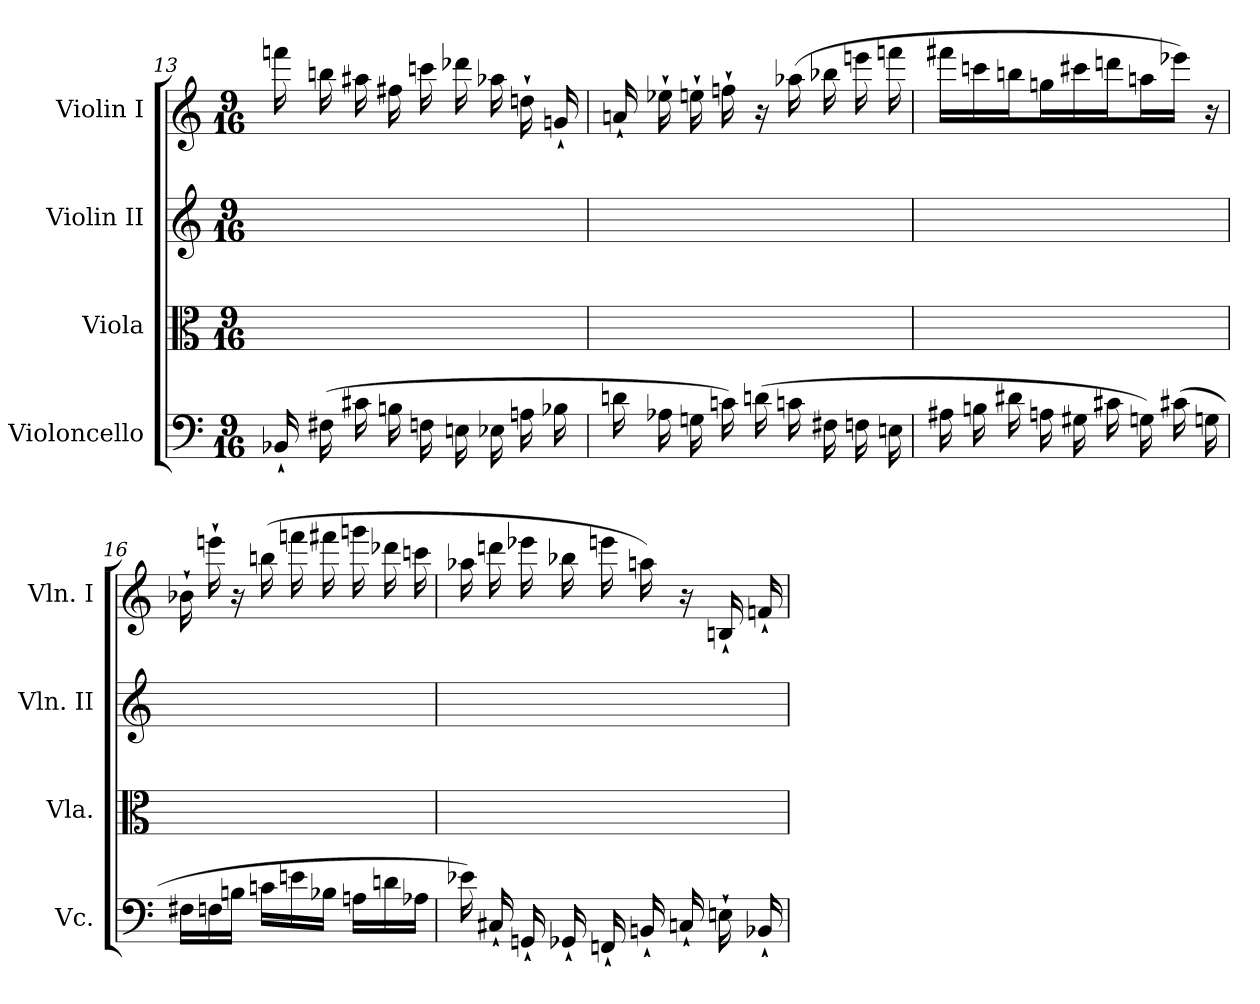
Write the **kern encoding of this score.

**kern	**kern	**kern	**kern
*part4	*part3	*part2	*part1
*staff4	*staff3	*staff2	*staff1
*I"Violoncello	*I"Viola	*I"Violin II	*I"Violin I
*I'Vc.	*I'Vla.	*I'Vln. II	*I'Vln. I
*clefF4	*clefC3	*clefG2	*clefG2
*k[]	*k[]	*k[]	*k[]
*C:	*C:	*C:	*C:
*M9/16	*M9/16	*M9/16	*M9/16
=13	=13	=13	=13
16BB-X`	16ryy	16ryy	16fffn
(16F#X	16ryy	16ryy	16bbn
16c#X	16ryy	16ryy	16aa#X
16Bn	16ryy	16ryy	16ff#X
16Fn	16ryy	16ryy	16cccn
16En	16ryy	16ryy	16ddd-X
16E-X	16ryy	16ryy	16aa-X
16An	16ryy	16ryy	16ddn`
16B-X	16ryy	16ryy	16gn`
=14	=14	=14	=14
16dn	16ryy	16ryy	16an`
16A-X	16ryy	16ryy	16ee-X`
16Gn	16ryy	16ryy	16een`
16cn)	16ryy	16ryy	16ffn`
(16dn	16ryy	16ryy	16r
16cn	16ryy	16ryy	(16aa-X
16F#X	16ryy	16ryy	16bb-X
16Fn	16ryy	16ryy	16eeen
16En	16ryy	16ryy	16fffn
=15	=15	=15	=15
16A#X	16ryy	16ryy	16fff#XLL
16Bn	16ryy	16ryy	16cccn
16d#X	16ryy	16ryy	16bbnJ
16An	16ryy	16ryy	16ggnL
16G#X	16ryy	16ryy	16ccc#X
16c#X	16ryy	16ryy	16dddnJ
16Gn)	16ryy	16ryy	16aanL
(16c#X	16ryy	16ryy	16eee-XJJ)
16Gn	16ryy	16ryy	16r
=16	=16	=16	=16
16F#XLL	16ryy	16ryy	16b-X`
16Fn	16ryy	16ryy	16eeen`
16BnJJ	16ryy	16ryy	16r
16cnLL	16ryy	16ryy	(16bbn
16en	16ryy	16ryy	16fffn
16B-XJJ	16ryy	16ryy	16fff#X
16AnLL	16ryy	16ryy	16gggn
16dn	16ryy	16ryy	16ddd-X
16A-XJJ	16ryy	16ryy	16cccn
=17	=17	=17	=17
16e-X)	16ryy	16ryy	16aa-X
16C#X`	16ryy	16ryy	16dddn
16GGn`	16ryy	16ryy	16eee-X
16GG-X`	16ryy	16ryy	16bb-X
16FFn`	16ryy	16ryy	16eeen
16BBn`	16ryy	16ryy	16aan)
16Cn`	16ryy	16ryy	16r
16En`	16ryy	16ryy	16Bn`
16BB-X`	16ryy	16ryy	16fn`
=	=	=	=
*-	*-	*-	*-
